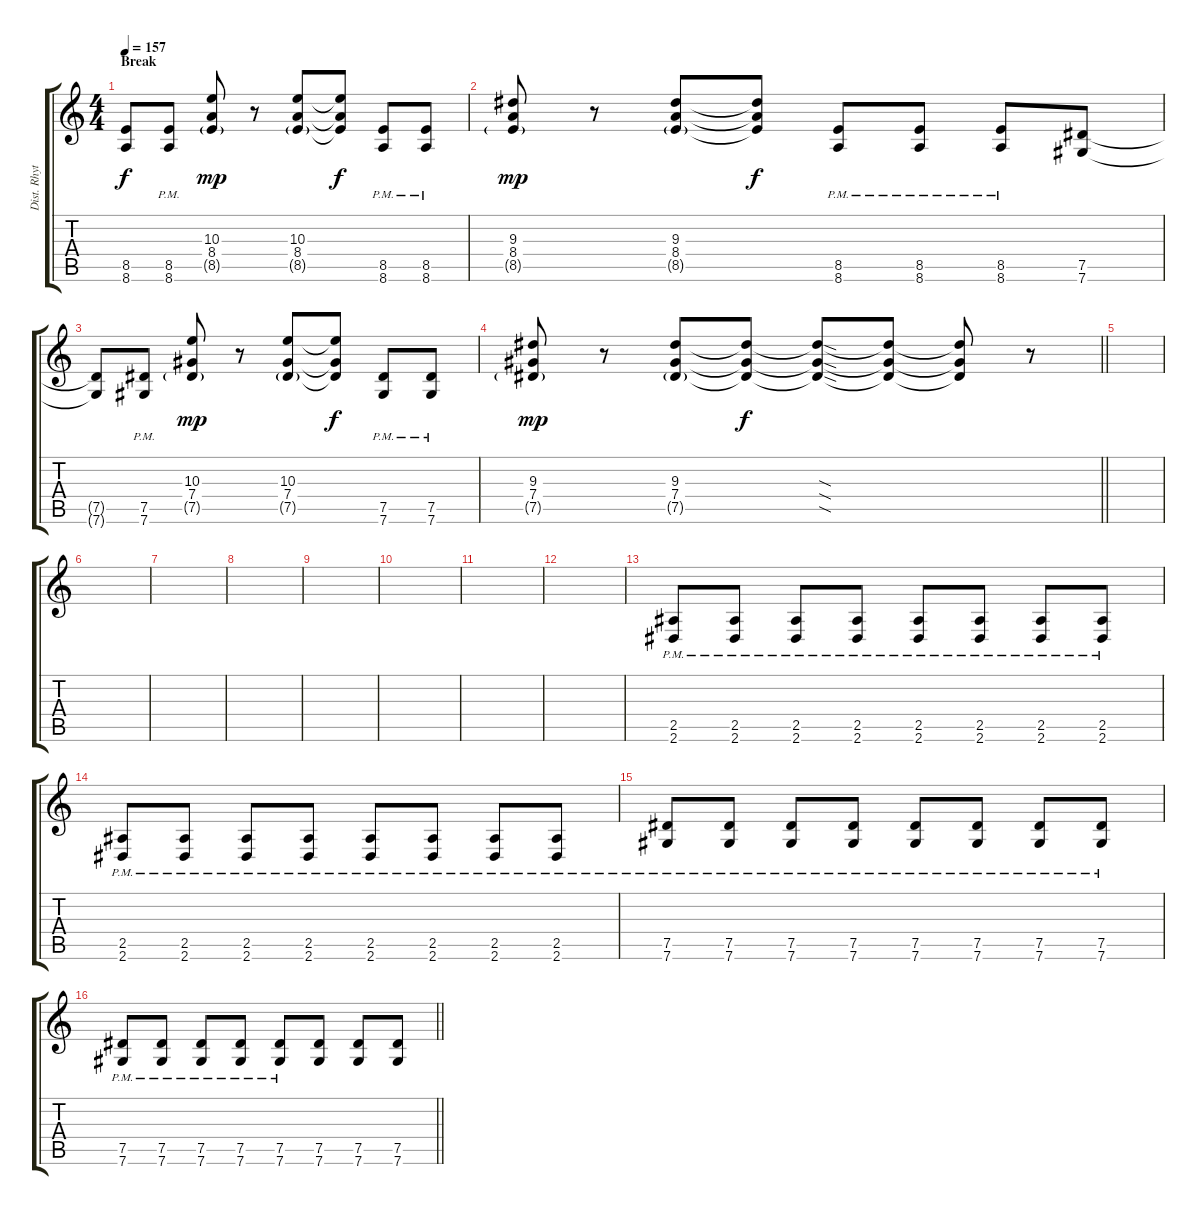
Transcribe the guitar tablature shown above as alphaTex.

\track ("Dist. Rhytm Guitar [R] " "Dist. Rhyt") {instrument distortionguitar}
\staff {score tabs}
\tuning (Eb4 Bb3 Gb3 Db3 Ab2 Db2) {hide}
\ts (4 4)
\section ("" "Break")
\tempo 157
\clef g2
\ks c
(8.5{t} 8.6{t}).8{dy f} (8.5{pm} 8.6{pm}).8 (10.3 8.4 8.5{g}).8{dy mp} r.8 (10.3 8.4 8.5{g}).8 (10.3{t} 8.4{t} 8.5{t}).8{dy f} (8.5{pm} 8.6{pm}).8 (8.5{pm} 8.6{pm}).8 |
(9.3 8.4 8.5{g}).8{dy mp} r.8 (9.3 8.4 8.5{g}).8 (9.3{t} 8.4{t} 8.5{t}).8{dy f} (8.5{pm} 8.6{pm}).8 (8.5{pm} 8.6{pm}).8 (8.5{pm} 8.6{pm}).8 (7.5 7.6).8 |
(7.5{t} 7.6{t}).8 (7.5{pm} 7.6{pm}).8 (10.3 7.4 7.5{g}).8{dy mp} r.8 (10.3 7.4 7.5{g}).8 (10.3{t} 7.4{t} 7.5{t}).8{dy f} (7.5{pm} 7.6{pm}).8 (7.5{pm} 7.6{pm}).8 |
\barLineRight lightlight
(9.3 7.4 7.5{g}).8{dy mp} r.8 (9.3 7.4 7.5{g}).8 (9.3{t} 7.4{t} 7.5{t}).8{dy f} (9.3{sod t} 7.4{sod t} 7.5{sod t}).8 (9.3{t} 7.4{t} 7.5{t}).8 (9.3{t} 7.4{t} 7.5{t}).8 r.8 |
|
|
|
|
|
|
|
|
(2.5{pm} 2.6{pm}).8 (2.5{pm} 2.6{pm}).8 (2.5{pm} 2.6{pm}).8 (2.5{pm} 2.6{pm}).8 (2.5{pm} 2.6{pm}).8 (2.5{pm} 2.6{pm}).8 (2.5{pm} 2.6{pm}).8 (2.5{pm} 2.6{pm}).8 |
(2.5{pm} 2.6{pm}).8 (2.5{pm} 2.6{pm}).8 (2.5{pm} 2.6{pm}).8 (2.5{pm} 2.6{pm}).8 (2.5{pm} 2.6{pm}).8 (2.5{pm} 2.6{pm}).8 (2.5{pm} 2.6{pm}).8 (2.5{pm} 2.6{pm}).8 |
(7.5{pm} 7.6{pm}).8 (7.5{pm} 7.6{pm}).8 (7.5{pm} 7.6{pm}).8 (7.5{pm} 7.6{pm}).8 (7.5{pm} 7.6{pm}).8 (7.5{pm} 7.6{pm}).8 (7.5{pm} 7.6{pm}).8 (7.5{pm} 7.6{pm}).8 |
\barLineRight lightlight
(7.5{pm} 7.6{pm}).8 (7.5{pm} 7.6{pm}).8 (7.5{pm} 7.6{pm}).8 (7.5{pm} 7.6{pm}).8 (7.5{pm} 7.6{pm}).8 (7.5 7.6).8 (7.5 7.6).8 (7.5 7.6).8
